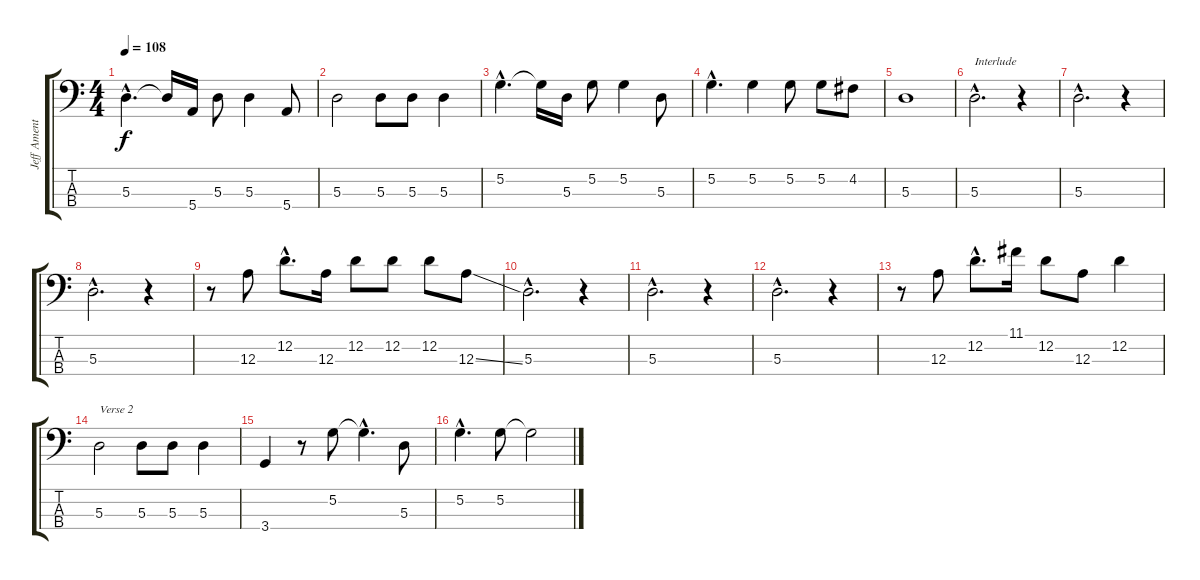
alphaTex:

\track ("Jeff Ament" "Jeff Ament") {instrument electricbassfinger}
\staff {score tabs}
\tuning (G2 D2 A1 E1) {hide}
\ts (4 4)
\tempo 108
\clef f4
\ks c
5.3{hac}.4{d dy f} 5.3{t}.16 5.4.16 5.3.8 5.3.4 5.4.8 |
5.3.2 5.3.8 5.3.8 5.3.4 |
5.2{hac}.4{d} 5.2{t}.16 5.3.16 5.2.8 5.2.4 5.3.8 |
5.2{hac}.4{d} 5.2.4 5.2.8 5.2.8 4.2.8 |
5.3.1 |
5.3{hac}.2{d txt "Interlude"} r.4 |
5.3{hac}.2{d} r.4 |
5.3{hac}.2{d} r.4 |
r.8 12.3.8 12.2{hac}.8{d} 12.3.16 12.2.8 12.2.8 12.2.8 12.3{ss}.8 |
5.3{hac}.2{d} r.4 |
5.3{hac}.2{d} r.4 |
5.3{hac}.2{d} r.4 |
r.8 12.3.8 12.2{hac}.8{d} 11.1.16 12.2.8 12.3.8 12.2.4 |
5.3.2{txt "Verse 2"} 5.3.8 5.3.8 5.3.4 |
3.4.4 r.8 5.2.8 5.2{hac t}.4{d} 5.3.8 |
5.2{hac}.4{d} 5.2.8 5.2{t}.2
